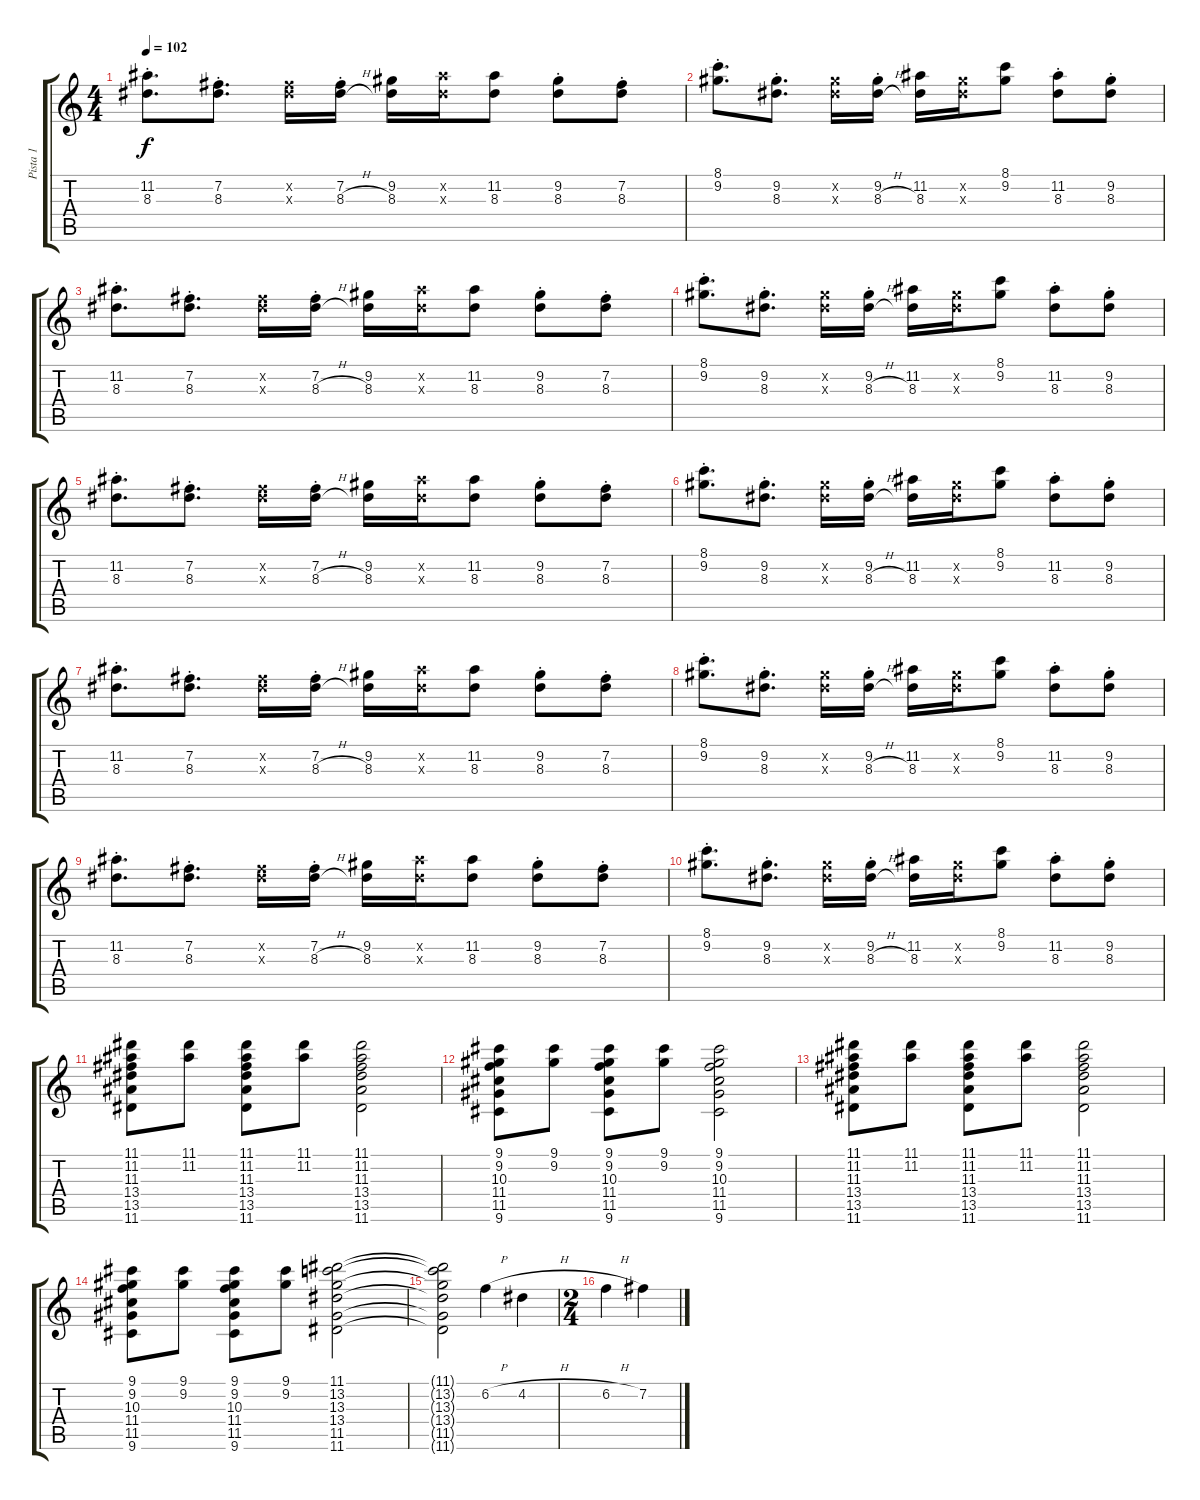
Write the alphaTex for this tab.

\track ("Pista 1" "Pista 1") {instrument electricguitarjazz}
\staff {score tabs}
\tuning (E4 B3 G3 D3 A2 E2) {hide}
\ts (4 4)
\tempo 102
\clef g2
\ks c
(11.2{st} 8.3).8{d dy f} (7.2 8.3{st}).8{d} (7.2{x} 8.3{x}).16 (7.2 8.3{h st}).16 (9.2 8.3).16 (11.2{x} 8.3{x}).16 (11.2 8.3).8 (9.2 8.3{st}).8 (7.2 8.3{st}).8 |
(8.1 9.2{st}).8{d} (9.2 8.3{st}).8{d} (9.2{x} 8.3{x}).16 (9.2 8.3{h st}).16 (11.2 8.3).16 (9.2{x} 8.3{x}).16 (8.1 9.2).8 (11.2 8.3{st}).8 (9.2 8.3{st}).8 |
(11.2{st} 8.3).8{d} (7.2 8.3{st}).8{d} (7.2{x} 8.3{x}).16 (7.2 8.3{h st}).16 (9.2 8.3).16 (11.2{x} 8.3{x}).16 (11.2 8.3).8 (9.2 8.3{st}).8 (7.2 8.3{st}).8 |
(8.1 9.2{st}).8{d} (9.2 8.3{st}).8{d} (9.2{x} 8.3{x}).16 (9.2 8.3{h st}).16 (11.2 8.3).16 (9.2{x} 8.3{x}).16 (8.1 9.2).8 (11.2 8.3{st}).8 (9.2 8.3{st}).8 |
(11.2{st} 8.3).8{d} (7.2 8.3{st}).8{d} (7.2{x} 8.3{x}).16 (7.2 8.3{h st}).16 (9.2 8.3).16 (11.2{x} 8.3{x}).16 (11.2 8.3).8 (9.2 8.3{st}).8 (7.2 8.3{st}).8 |
(8.1 9.2{st}).8{d} (9.2 8.3{st}).8{d} (9.2{x} 8.3{x}).16 (9.2 8.3{h st}).16 (11.2 8.3).16 (9.2{x} 8.3{x}).16 (8.1 9.2).8 (11.2 8.3{st}).8 (9.2 8.3{st}).8 |
(11.2{st} 8.3).8{d} (7.2 8.3{st}).8{d} (7.2{x} 8.3{x}).16 (7.2 8.3{h st}).16 (9.2 8.3).16 (11.2{x} 8.3{x}).16 (11.2 8.3).8 (9.2 8.3{st}).8 (7.2 8.3{st}).8 |
(8.1 9.2{st}).8{d} (9.2 8.3{st}).8{d} (9.2{x} 8.3{x}).16 (9.2 8.3{h st}).16 (11.2 8.3).16 (9.2{x} 8.3{x}).16 (8.1 9.2).8 (11.2 8.3{st}).8 (9.2 8.3{st}).8 |
(11.2{st} 8.3).8{d} (7.2 8.3{st}).8{d} (7.2{x} 8.3{x}).16 (7.2 8.3{h st}).16 (9.2 8.3).16 (11.2{x} 8.3{x}).16 (11.2 8.3).8 (9.2 8.3{st}).8 (7.2 8.3{st}).8 |
(8.1 9.2{st}).8{d} (9.2 8.3{st}).8{d} (9.2{x} 8.3{x}).16 (9.2 8.3{h st}).16 (11.2 8.3).16 (9.2{x} 8.3{x}).16 (8.1 9.2).8 (11.2 8.3{st}).8 (9.2 8.3{st}).8 |
(11.1 11.2 11.3 13.4 13.5 11.6).8 (11.1 11.2).8 (11.1 11.2 11.3 13.4 13.5 11.6).8 (11.1 11.2).8 (11.1 11.2 11.3 13.4 13.5 11.6).2 |
(9.1 9.2 10.3 11.4 11.5 9.6).8 (9.1 9.2).8 (9.1 9.2 10.3 11.4 11.5 9.6).8 (9.1 9.2).8 (9.1 9.2 10.3 11.4 11.5 9.6).2 |
(11.1 11.2 11.3 13.4 13.5 11.6).8 (11.1 11.2).8 (11.1 11.2 11.3 13.4 13.5 11.6).8 (11.1 11.2).8 (11.1 11.2 11.3 13.4 13.5 11.6).2 |
(9.1 9.2 10.3 11.4 11.5 9.6).8 (9.1 9.2).8 (9.1 9.2 10.3 11.4 11.5 9.6).8 (9.1 9.2).8 (11.1 13.2 13.3 13.4 11.5 11.6).2 |
(11.1{t} 13.2{t} 13.3{t} 13.4{t} 11.5{t} 11.6{t}).2 6.2{h}.4 4.2{h}.4 |
\ts (2 4)
6.2{h}.4 7.2.4
